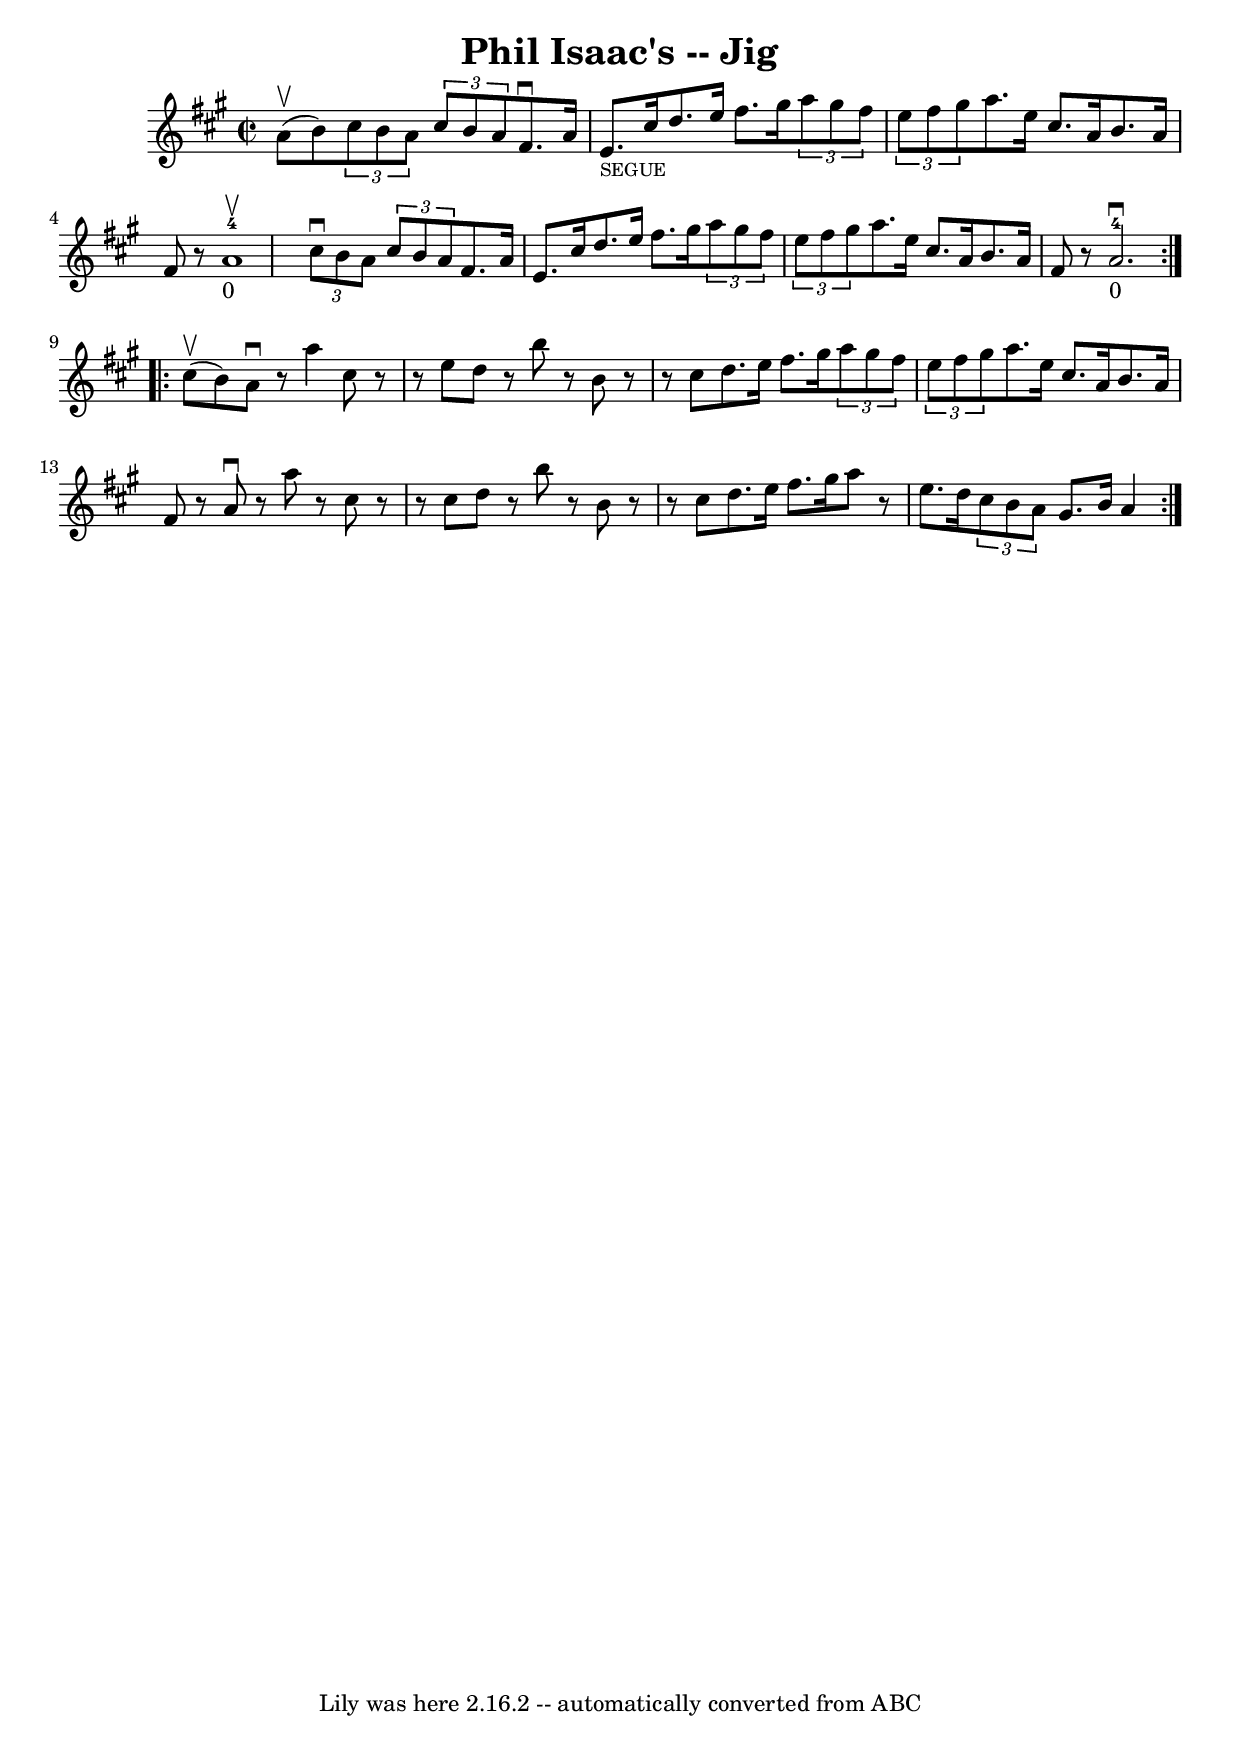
\version "2.16.2"
\include "Mammoth.ily"
\header {
  %% book = "Ryan's Mammoth Collection"
  crossRefNumber = "1"
  footnotes = "\\\\112 628"
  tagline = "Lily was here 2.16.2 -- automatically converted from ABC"
  title = "Phil Isaac's -- Jig"

}
voicedefault =  {



  \repeat volta 2 {

    \override Staff.TimeSignature #'style = #'C
    \time 2/2 
    \key a \major a'8^\upbow(b'8) |
    \times 2/3 {   
      cis''8 b'8 a'8  
    }   \times 2/3 { cis''8 b'8 a'8  
		   } fis'8. 
    ^\downbow a'16 e'8._\segue cis''16    |
    d''8. e''16    
    fis''8. gis''16    \times 2/3 { a''8 gis''8 fis''8  
				  }   \times 2/3 { 
				    e''8 fis''8 gis''8  
				  }   |
    a''8. e''16 cis''8.    
    a'16 b'8. a'16 fis'8    r8   |
    a'1_"0"-4^\upbow   
    |
    \times 2/3 { cis''8^\downbow b'8 a'8  
	       }   \times 2/3 {   
		 cis''8 b'8 a'8) 
	       } fis'8. a'16 e'8. cis''16    |
    
    d''8. e''16 fis''8. gis''16    \times 2/3 { a''8 gis''8 fis''8 
						
					      }   \times 2/3 { e''8 fis''8 gis''8  
							     }   |
    a''8. e''16   
    cis''8. a'16 b'8. a'16 fis'8    r8   |
    a'2. 
    _"0"-4^\downbow   
  }     
  \repeat volta 2 {
    cis''8^\upbow(b'8) 
    |
    a'8^\downbow   r8 a''4 cis''8    r8   r8 e''8    |
    
    d''8    r8 b''8    r8 b'8    r8   r8 cis''8    |
    d''8. e''16    
    fis''8. gis''16    \times 2/3 { a''8 gis''8 fis''8  
				  }   \times 2/3 { 
				    e''8 fis''8 gis''8  
				  }   |
    a''8. e''16 cis''8. a'16    
    b'8. a'16 fis'8    r8   |
    a'8^\downbow   r8 a''8    r8   
    cis''8    r8   r8 cis''8    |
    d''8    r8 b''8    r8 b'8    r8   r8 
    cis''8    |
    d''8. e''16 fis''8. gis''16 a''8    r8 e''8.   
    d''16    |
    \times 2/3 { cis''8 b'8 a'8  
	       } gis'8. b'16    
    a'4  
  }   

}

\score{
  <<

    \context Staff="default"
    {
      \voicedefault 
      
    }

  >>
  \layout {
    
  }
  \midi {
  }

}
